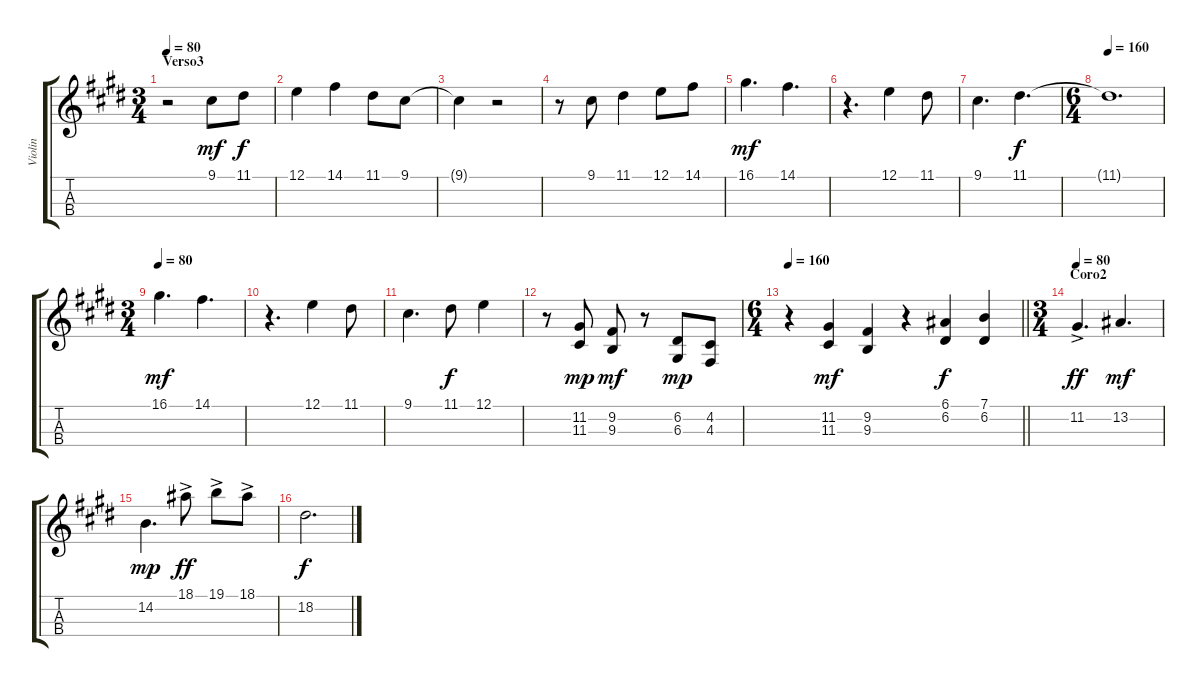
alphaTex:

\track ("Violin" "Violin") {instrument synthstrings1}
\staff {score tabs}
\tuning (E4 A3 D3 G2) {hide}
\ts (3 4)
\section ("" "Verso3")
\tempo 80
\clef g2
\ks c#minor
r.2{dy mp} 9.1.8{dy mf} 11.1.8{dy f} |
12.1.4 14.1.4 11.1.8 9.1.8 |
9.1{t}.4 r.2 |
r.8 9.1.8 11.1.4 12.1.8 14.1.8 |
16.1.4{d dy mf} 14.1.4{d} |
r.4{d} 12.1.4 11.1.8 |
9.1.4{d} 11.1.4{d dy f volume 4} |
\ts (6 4)
\tempo 160
11.1{t}.1{d} |
\ts (3 4)
\tempo 80
16.1.4{d dy mf volume 16} 14.1.4{d} |
r.4{d} 12.1.4 11.1.8 |
9.1.4{d} 11.1.8{dy f} 12.1.4 |
r.8 (11.2 11.3).8{dy mp} (9.2 9.3).8{dy mf} r.8 (6.2 6.3).8{dy mp} (4.2 4.3).8 |
\ts (6 4)
\tempo 160
\barLineRight lightlight
r.4 (11.2 11.3).4{dy mf} (9.2 9.3).4 r.4 (6.1 6.2).4{dy f} (7.1 6.2).4 |
\ts (3 4)
\section ("" "Coro2")
\tempo 80
11.2{ac}.4{d dy ff} 13.2.4{d dy mf} |
14.2.4{d dy mp} 18.1{ac}.8{dy ff} 19.1{ac}.8 18.1{ac}.8 |
18.2.2{d dy f volume 6}
